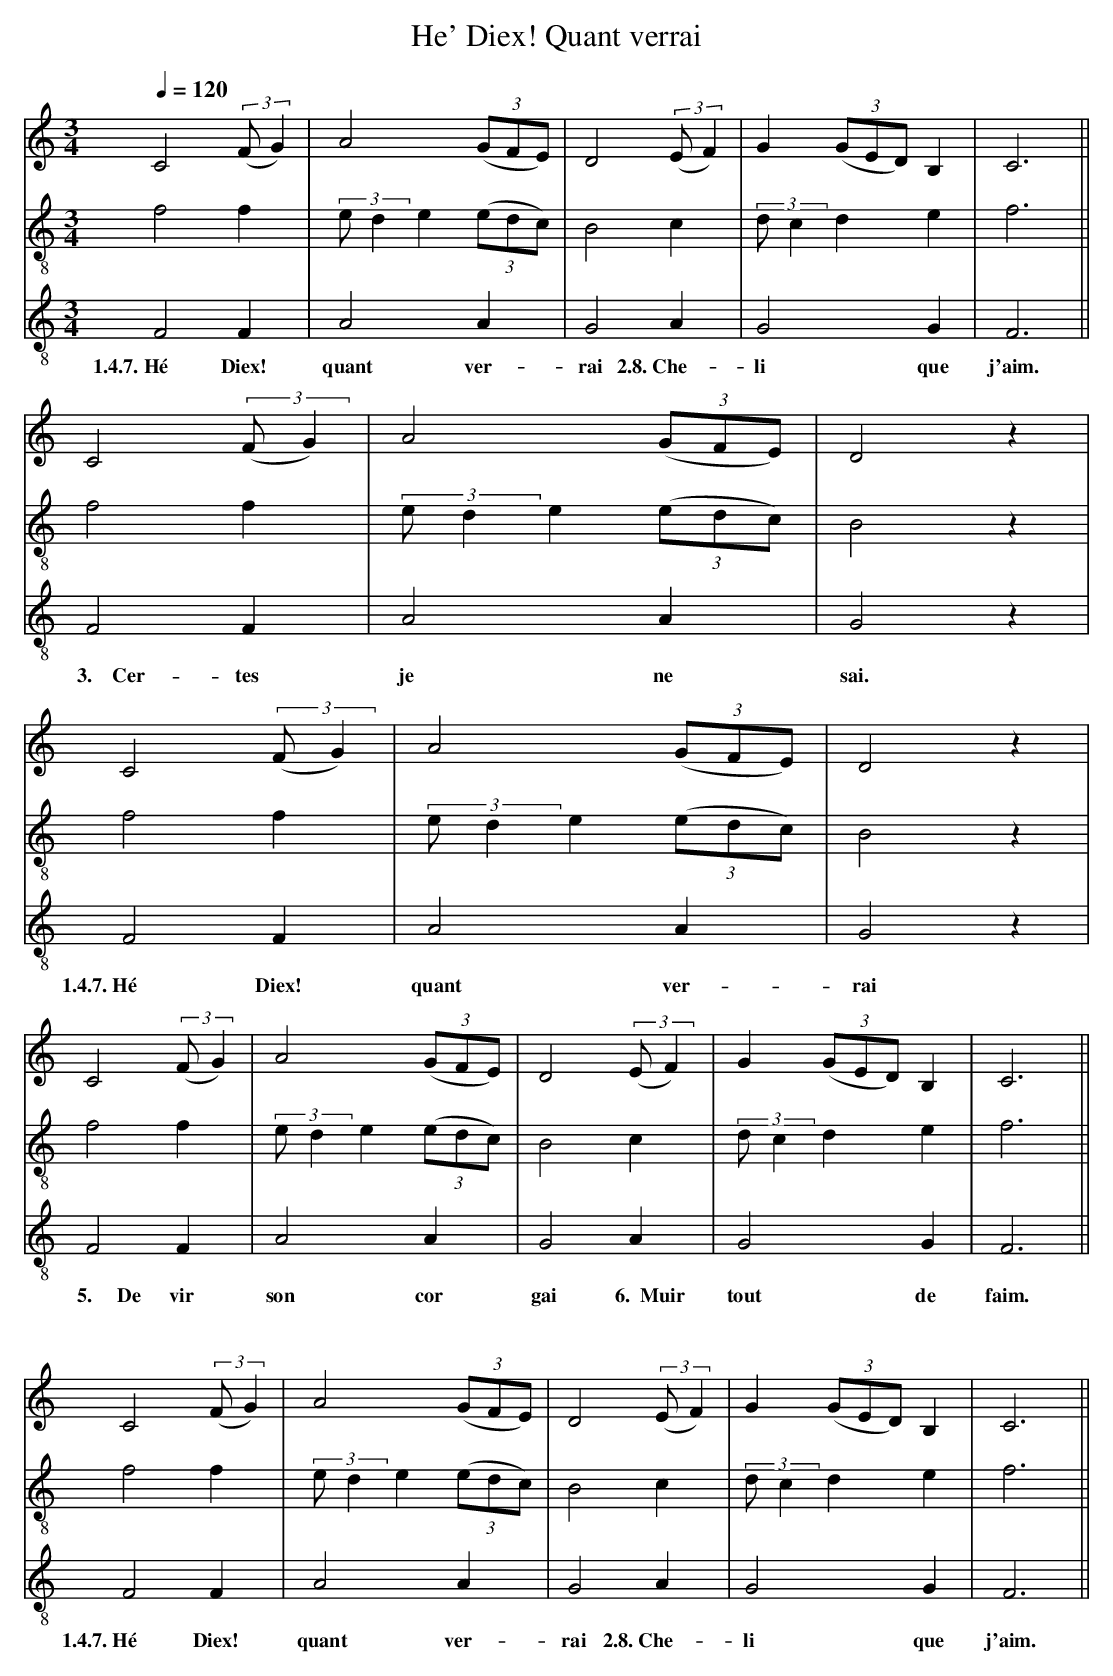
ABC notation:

X:1
T:He' Diex! Quant verrai
M:3/4
L:1/4
Q:1/4=120
K:F lydian
V:1 clef=treble
V:2 clef=treble-8 middle=B,
V:3 clef=treble-8 middle=B,
[V:1]        C2 ((3:2:2F/G)|      A2   ((3G/F/E/)| D2  ((3:2:2E/F)|      G ((3G/E/D/) B, | C3  ||
[V:2]        F2        F   |(3:2:2E/DE ((3E/D/C/)| B,2        C   |(3:2:2D/C  D       E  | F3  ||
[V:3]        F,2       F,  |      A,2     A,     | G,2        A,  |      G,2          G, | F,3 ||
w:    1.4.7.~Hé       Diex!      quant    ver-     rai  2.8.~Che-        li          que  j'aim.
[V:1]        C2 ((3:2:2F/G)|      A2   ((3G/F/E/)| D2  z|
[V:2]        F2        F   |(3:2:2E/DE ((3E/D/C/)| B,2 z|
[V:3]        F,2       F,  |      A,2     A,     | G,2 z|
w:  ~~~3.~~~~Cer-     tes         je      ne       sai.
[V:1]        C2 ((3:2:2F/G)|      A2   ((3G/F/E/)| D2  z|
[V:2]        F2        F   |(3:2:2E/DE ((3E/D/C/)| B,2 z|
[V:3]        F,2       F,  |      A,2     A,     | G,2 z|
w:    1.4.7.~Hé       Diex!      quant    ver-     rai
[V:1]        C2 ((3:2:2F/G)|      A2   ((3G/F/E/)| D2  ((3:2:2E/F)|      G ((3G/E/D/) B, | C3  ||
[V:2]        F2        F   |(3:2:2E/DE ((3E/D/C/)| B,2        C   |(3:2:2D/C  D       E  | F3  ||
[V:3]        F,2       F,  |      A,2     A,     | G,2        A,  |      G,2          G, | F,3 ||
w: ~~~5.~~~~~De       vir         son     cor      gai ~~6.~~Muir        tout         de  faim.
[V:1]        C2 ((3:2:2F/G)|      A2   ((3G/F/E/)| D2  ((3:2:2E/F)|      G ((3G/E/D/) B, | C3  ||
[V:2]        F2        F   |(3:2:2E/DE ((3E/D/C/)| B,2        C   |(3:2:2D/C  D       E  | F3  ||
[V:3]        F,2       F,  |      A,2     A,     | G,2        A,  |      G,2          G, | F,3 ||
w:    1.4.7.~Hé       Diex!      quant    ver-     rai  2.8.~Che-        li          que  j'aim.
